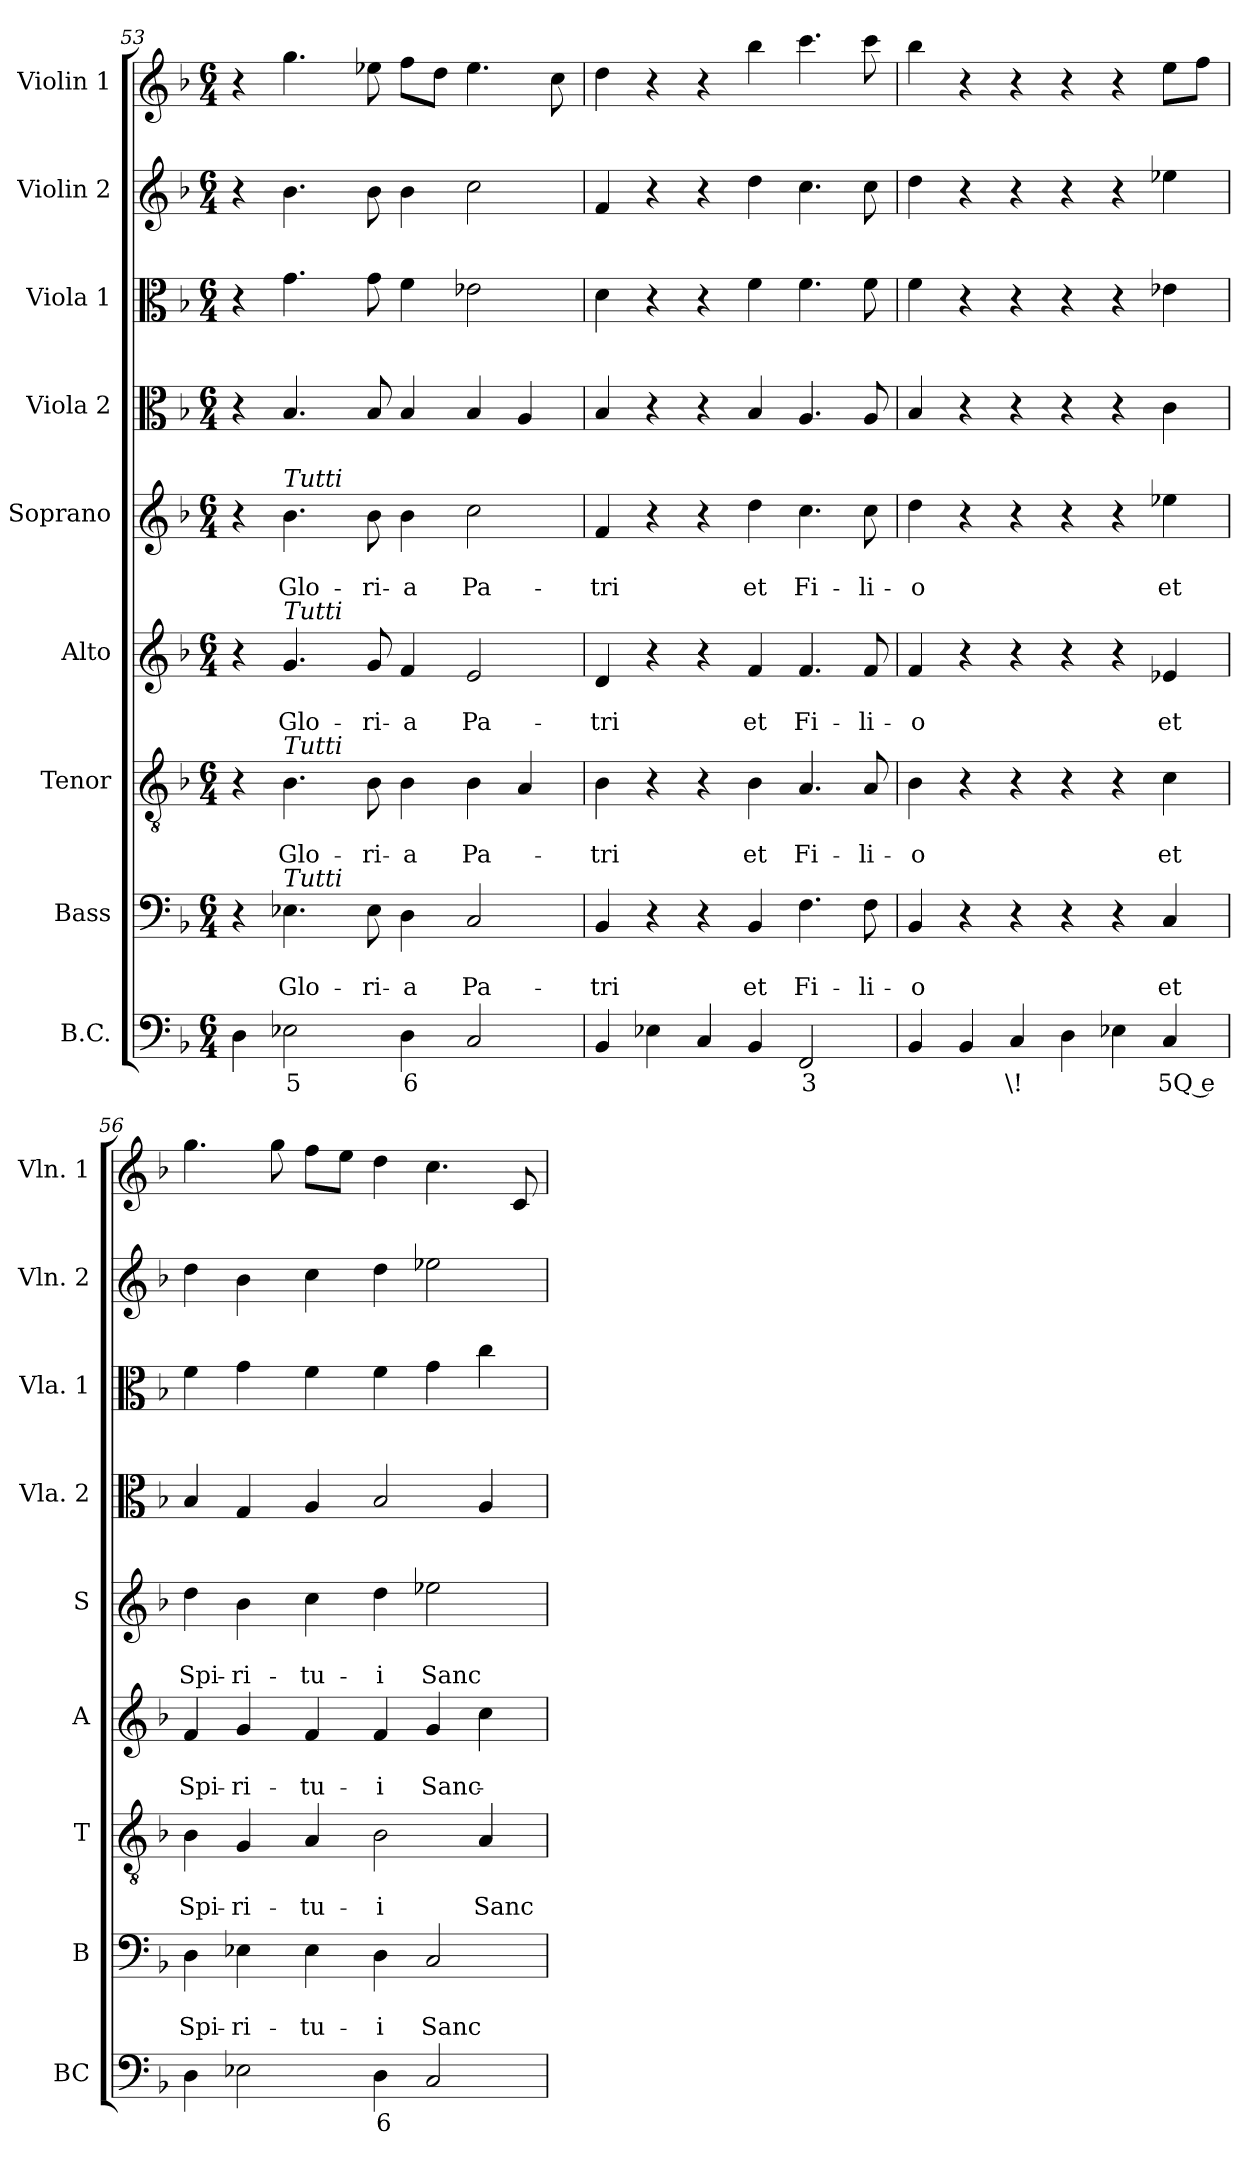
**kern	**text	**kern	**text	**text	**kern	**text	**text	**kern	**text	**text	**kern	**text	**text	**kern	**kern	**kern	**kern
*part9	*part9	*part8	*part8	*part8	*part7	*part7	*part7	*part6	*part6	*part6	*part5	*part5	*part5	*part4	*part3	*part2	*part1
*staff9	*staff9	*staff8	*staff8	*staff8	*staff7	*staff7	*staff7	*staff6	*staff6	*staff6	*staff5	*staff5	*staff5	*staff4	*staff3	*staff2	*staff1
*I"B.C.	*	*I"Bass	*	*	*I"Tenor	*	*	*I"Alto	*	*	*I"Soprano	*	*	*I"Viola 2	*I"Viola 1	*I"Violin 2	*I"Violin 1
*I'BC	*	*I'B	*	*	*I'T	*	*	*I'A	*	*	*I'S	*	*	*I'Vla. 2	*I'Vla. 1	*I'Vln. 2	*I'Vln. 1
!!LO:LB:g=z
*clefF4	*	*clefF4	*	*	*clefGv2	*	*	*clefG2	*	*	*clefG2	*	*	*clefC3	*clefC3	*clefG2	*clefG2
*k[b-]	*	*k[b-]	*	*	*k[b-]	*	*	*k[b-]	*	*	*k[b-]	*	*	*k[b-]	*k[b-]	*k[b-]	*k[b-]
*F:	*	*F:	*	*	*F:	*	*	*F:	*	*	*F:	*	*	*F:	*F:	*F:	*F:
*M6/4	*	*M6/4	*	*	*M6/4	*	*	*M6/4	*	*	*M6/4	*	*	*M6/4	*M6/4	*M6/4	*M6/4
=53	=53	=53	=53	=53	=53	=53	=53	=53	=53	=53	=53	=53	=53	=53	=53	=53	=53
*^	*	*	*	*	*	*	*	*	*	*	*	*	*	*	*	*	*
4D\	4ryy	.	4r	.	.	4r	.	.	4r	.	.	4r	.	.	4r	4r	4r	4r
!	!	!	!	!	!	!	!	!	!	!	!	!LO:TX:a:i:t=Tutti	!	!	!	!	!	!
!	!	!	!	!	!	!	!	!	!LO:TX:a:i:t=Tutti	!	!	!	!	!	!	!	!	!
!	!	!	!	!	!	!LO:TX:a:i:t=Tutti	!	!	!	!	!	!	!	!	!	!	!	!
!	!	!	!LO:TX:a:i:t=Tutti	!	!	!	!	!	!	!	!	!	!	!	!	!	!	!
!	!	!LO:LY:b	!	!	!LO:LY:b	!	!	!LO:LY:b	!	!	!LO:LY:b	!	!	!LO:LY:b	!	!	!	!
2E-X\	4ryy	5	4.E-X\	.	Glo-	4.B-\	.	Glo-	4.g/	.	Glo-	4.b-\	.	Glo-	4.B-/	4.g\	4.b-\	4.gg\
.	4ryy	.	.	.	.	.	.	.	.	.	.	.	.	.	.	.	.	.
!	!	!	!	!	!LO:LY:b	!	!	!LO:LY:b	!	!	!LO:LY:b	!	!	!LO:LY:b	!	!	!	!
.	.	.	8E-\	.	-ri-	8B-\	.	-ri-	8g/	.	-ri-	8b-\	.	-ri-	8B-/	8g\	8b-\	8ee-X\
!	!	!LO:LY:b	!	!	!LO:LY:b	!	!	!LO:LY:b	!	!	!LO:LY:b	!	!	!LO:LY:b	!	!	!	!
4D\	4ryy	6	4D\	.	-a	4B-\	.	-a	4f/	.	-a	4b-\	.	-a	4B-/	4f\	4b-\	8ff\L
.	.	.	.	.	.	.	.	.	.	.	.	.	.	.	.	.	.	8dd\J
!	!	!	!	!	!LO:LY:b	!	!	!LO:LY:b	!	!	!LO:LY:b	!	!	!LO:LY:b	!	!	!	!
2C/	4ryy	.	2C/	.	Pa-	4B-\	.	Pa-	2e/	.	Pa-	2cc\	.	Pa-	4B-/	2e-X\	2cc\	4.ee-\
.	4ryy	.	.	.	.	4A/	.	.	.	.	.	.	.	.	4A/	.	.	.
.	.	.	.	.	.	.	.	.	.	.	.	.	.	.	.	.	.	8cc\
*v	*v	*	*	*	*	*	*	*	*	*	*	*	*	*	*	*	*	*
=54	=54	=54	=54	=54	=54	=54	=54	=54	=54	=54	=54	=54	=54	=54	=54	=54	=54
!	!	!	!	!LO:LY:b	!	!	!LO:LY:b	!	!	!LO:LY:b	!	!	!LO:LY:b	!	!	!	!
4BB-/	.	4BB-/	.	-tri	4B-\	.	-tri	4d/	.	-tri	4f/	.	-tri	4B-/	4d\	4f/	4dd\
4E-X\	.	4r	.	.	4r	.	.	4r	.	.	4r	.	.	4r	4r	4r	4r
4C/	.	4r	.	.	4r	.	.	4r	.	.	4r	.	.	4r	4r	4r	4r
!	!	!	!	!LO:LY:b	!	!	!LO:LY:b	!	!	!LO:LY:b	!	!	!LO:LY:b	!	!	!	!
4BB-/	.	4BB-/	.	et	4B-\	.	et	4f/	.	et	4dd\	.	et	4B-/	4f\	4dd\	4bb-\
!	!LO:LY:b	!	!	!LO:LY:b	!	!	!LO:LY:b	!	!	!LO:LY:b	!	!	!LO:LY:b	!	!	!	!
2FF/	3	4.F\	.	Fi-	4.A/	.	Fi-	4.f/	.	Fi-	4.cc\	.	Fi-	4.A/	4.f\	4.cc\	4.ccc\
!	!	!	!	!LO:LY:b	!	!	!LO:LY:b	!	!	!LO:LY:b	!	!	!LO:LY:b	!	!	!	!
.	.	8F\	.	-li-	8A/	.	-li-	8f/	.	-li-	8cc\	.	-li-	8A/	8f\	8cc\	8ccc\
=55	=55	=55	=55	=55	=55	=55	=55	=55	=55	=55	=55	=55	=55	=55	=55	=55	=55
!	!	!	!	!LO:LY:b	!	!	!LO:LY:b	!	!	!LO:LY:b	!	!	!LO:LY:b	!	!	!	!
4BB-/	.	4BB-/	.	-o	4B-\	.	-o	4f/	.	-o	4dd\	.	-o	4B-/	4f\	4dd\	4bb-\
4BB-/	.	4r	.	.	4r	.	.	4r	.	.	4r	.	.	4r	4r	4r	4r
!	!LO:LY:b	!	!	!	!	!	!	!	!	!	!	!	!	!	!	!	!
4C/	\!	4r	.	.	4r	.	.	4r	.	.	4r	.	.	4r	4r	4r	4r
4D\	.	4r	.	.	4r	.	.	4r	.	.	4r	.	.	4r	4r	4r	4r
4E-X\	.	4r	.	.	4r	.	.	4r	.	.	4r	.	.	4r	4r	4r	4r
!	!LO:LY:b	!	!	!LO:LY:b	!	!	!LO:LY:b	!	!	!LO:LY:b	!	!	!LO:LY:b	!	!	!	!
4C/	5Q e	4C/	.	et	4c\	.	et	4e-X/	.	et	4ee-X\	.	et	4c\	4e-X\	4ee-X\	8ee\L
.	.	.	.	.	.	.	.	.	.	.	.	.	.	.	.	.	8ff\J
=56	=56	=56	=56	=56	=56	=56	=56	=56	=56	=56	=56	=56	=56	=56	=56	=56	=56
*^	*	*	*	*	*	*	*	*	*	*	*	*	*	*	*	*	*
!	!	!	!	!	!LO:LY:b	!	!	!LO:LY:b	!	!	!LO:LY:b	!	!	!LO:LY:b	!	!	!	!
4D\	4ryy	.	4D\	.	Spi-	4B-\	.	Spi-	4f/	.	Spi-	4dd\	.	Spi-	4B-/	4f\	4dd\	4.gg\
!	!	!	!	!	!LO:LY:b	!	!	!LO:LY:b	!	!	!LO:LY:b	!	!	!LO:LY:b	!	!	!	!
2E-X\	4ryy	.	4E-X\	.	-ri-	4G/	.	-ri-	4g/	.	-ri-	4b-\	.	-ri-	4G/	4g\	4b-\	.
.	.	.	.	.	.	.	.	.	.	.	.	.	.	.	.	.	.	8gg\
!	!	!	!	!	!LO:LY:b	!	!	!LO:LY:b	!	!	!LO:LY:b	!	!	!LO:LY:b	!	!	!	!
.	4ryy	.	4E-\	.	-tu-	4A/	.	-tu-	4f/	.	-tu-	4cc\	.	-tu-	4A/	4f\	4cc\	8ff\L
.	.	.	.	.	.	.	.	.	.	.	.	.	.	.	.	.	.	8ee\J
!	!	!LO:LY:b	!	!	!LO:LY:b	!	!	!LO:LY:b	!	!	!LO:LY:b	!	!	!LO:LY:b	!	!	!	!
4D\	4ryy	6	4D\	.	-i	2B-\	.	-i	4f/	.	-i	4dd\	.	-i	2B-/	4f\	4dd\	4dd\
!	!	!	!	!	!LO:LY:b	!	!	!	!	!	!LO:LY:b	!	!	!LO:LY:b	!	!	!	!
2C/	4ryy	.	2C/	.	Sanc-	.	.	.	4g/	.	Sanc-	2ee-X\	.	Sanc-	.	4g\	2ee-X\	4.cc\
!	!	!	!	!	!	!	!	!LO:LY:b	!	!	!	!	!	!	!	!	!	!
.	4ryy	.	.	.	.	4A/	.	Sanc-	4cc\	.	.	.	.	.	4A/	4cc\	.	.
.	.	.	.	.	.	.	.	.	.	.	.	.	.	.	.	.	.	8c/
*v	*v	*	*	*	*	*	*	*	*	*	*	*	*	*	*	*	*	*
=	=	=	=	=	=	=	=	=	=	=	=	=	=	=	=	=	=
*-	*-	*-	*-	*-	*-	*-	*-	*-	*-	*-	*-	*-	*-	*-	*-	*-	*-
